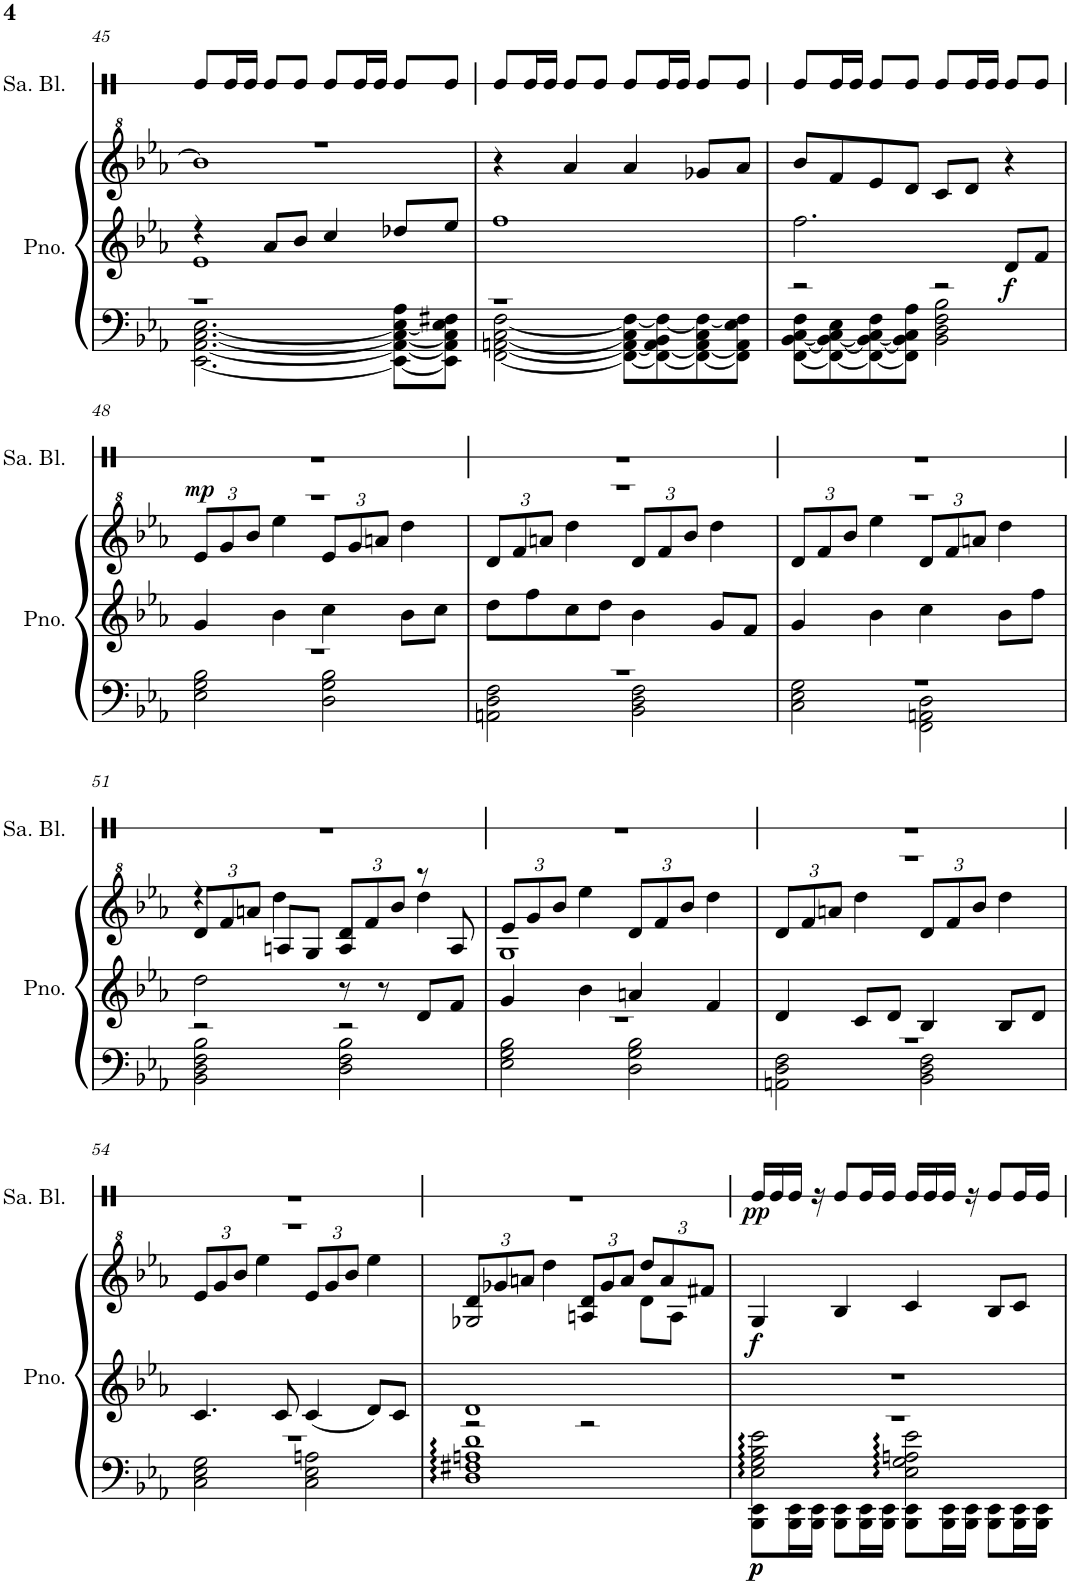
**kern	**kern	**kern	**dynam	**kern	**dynam
*part2	*part2	*part2	*part2	*part1	*part1
*staff4	*staff3	*staff2	*staff2/3/4	*staff1	*staff1
*I"钢琴	*	*	*	*I"沙锤块	*
!!LO:PB:g=z
*clefF4	*clefG2	*clefG^2	*	*clefX	*
*k[b-e-a-]	*k[b-e-a-]	*k[b-e-a-]	*	*k[]	*
*M4/4	*M4/4	*M4/4	*	*M4/4	*
=45	=45	=45	=45	=45	=45
*^	*^	*^	*	*	*
[2.EE-\ [2.AA-\ [2.C\ [2.E-\	1r	4r	1e-	1r	1bb-]	.	8Re/L	.
.	.	.	.	.	.	.	16Re/L	.
.	.	.	.	.	.	.	16Re/JJ	.
.	.	8a-/L	.	.	.	.	8Re/L	.
.	.	8b-/J	.	.	.	.	8Re/J	.
.	.	4cc/	.	.	.	.	8Re/L	.
.	.	.	.	.	.	.	16Re/L	.
.	.	.	.	.	.	.	16Re/JJ	.
8EE-\_ 8AA-\_ 8C\_ 8E-\_ 8A-\L	.	8dd-X/L	.	.	.	.	8Re/L	.
8EE-\] 8AA-\] 8C\] 8E-\] 8F#X\J	.	8ee-/J	.	.	.	.	8Re/J	.
*	*	*v	*v	*	*	*	*	*
*	*	*	*v	*v	*	*	*
=46	=46	=46	=46	=46	=46	=46
[2FF\ [2AAn\ [2C\ [2F\	1r	1ff	4r	.	8Re/L	.
.	.	.	.	.	16Re/L	.
.	.	.	.	.	16Re/JJ	.
.	.	.	4aa-/	.	8Re/L	.
.	.	.	.	.	8Re/J	.
8FF\_ 8AA\_ 8C\] 8F\_L	.	.	4aa-/	.	8Re/L	.
8FF\_ 8AA\_ 8BB-\ 8F\_	.	.	.	.	16Re/L	.
.	.	.	.	.	16Re/JJ	.
8FF\_ 8AA\_ 8C\ 8F\_	.	.	8gg-X/L	.	8Re/L	.
8FF\] 8AA\] 8E-\ 8F\]J	.	.	8aa-/J	.	8Re/J	.
=47	=47	=47	=47	=47	=47	=47
[8FF\ [8BB-\ [8C\ 8F\L	2r	2.ff\	8bb-/L	.	8Re/L	.
8FF\_ 8BB-\_ 8C\_ 8E-\	.	.	8ff/	.	16Re/L	.
.	.	.	.	.	16Re/JJ	.
8FF\_ 8BB-\_ 8C\_ 8F\	.	.	8ee-/	.	8Re/L	.
8FF\] 8BB-\] 8C\] 8A-\J	.	.	8dd/J	.	8Re/J	.
2BB-\ 2D\ 2F\ 2B-\	2r	.	8cc/L	.	8Re/L	.
.	.	.	8dd/J	.	16Re/L	.
.	.	.	.	.	16Re/JJ	.
!	!	!	!	!LO:DY:b=2	!	!
.	.	8d/L	4r	f	8Re/L	.
.	.	8f/J	.	.	8Re/J	.
!!LO:LB:g=z
=48	=48	=48	=48	=48	=48	=48
*	*	*	*^	*	*	*
*	*	*	*	*Xbrackettup	*	*	*
!	!	!	!	!	!LO:DY:a	!	!
2E-\ 2G\ 2B-\	1r	4g/	1r	12ee-/L	mp	1r	.
.	.	.	.	12gg/	.	.	.
.	.	.	.	12bb-/J	.	.	.
.	.	4b-\	.	4eee-\	.	.	.
2D\ 2G\ 2B-\	.	4cc\	.	12ee-/L	.	.	.
.	.	.	.	12gg/	.	.	.
.	.	.	.	12aan/J	.	.	.
.	.	8b-\L	.	4ddd\	.	.	.
.	.	8cc\J	.	.	.	.	.
=49	=49	=49	=49	=49	=49	=49	=49
2AAn\ 2D\ 2F\	1r	8dd\L	1r	12dd/L	.	1r	.
.	.	.	.	12ff/	.	.	.
.	.	8ff\	.	.	.	.	.
.	.	.	.	12aan/J	.	.	.
.	.	8cc\	.	4ddd\	.	.	.
.	.	8dd\J	.	.	.	.	.
2BB-\ 2D\ 2F\	.	4b-\	.	12dd/L	.	.	.
.	.	.	.	12ff/	.	.	.
.	.	.	.	12bb-/J	.	.	.
.	.	8g/L	.	4ddd\	.	.	.
.	.	8f/J	.	.	.	.	.
=50	=50	=50	=50	=50	=50	=50	=50
2C\ 2E-\ 2G\	1r	4g/	1r	12dd/L	.	1r	.
.	.	.	.	12ff/	.	.	.
.	.	.	.	12bb-/J	.	.	.
.	.	4b-\	.	4eee-\	.	.	.
2FF\ 2AAn\ 2D\	.	4cc\	.	12dd/L	.	.	.
.	.	.	.	12ff/	.	.	.
.	.	.	.	12aan/J	.	.	.
.	.	8b-\L	.	4ddd\	.	.	.
.	.	8ff\J	.	.	.	.	.
!!LO:LB:g=z
=51	=51	=51	=51	=51	=51	=51	=51
2BB-\ 2D\ 2F\ 2B-\	2r	2dd\	4r	12dd/L	.	1r	.
.	.	.	.	12ff/	.	.	.
.	.	.	.	12aan/J	.	.	.
.	.	.	8an/L	4ddd\	.	.	.
.	.	.	8g/J	.	.	.	.
2D\ 2F\ 2B-\	2r	8r	4a/	12dd/L	.	.	.
.	.	.	.	12ff/	.	.	.
.	.	8r	.	.	.	.	.
.	.	.	.	12bb-/J	.	.	.
.	.	8d/L	8r	4ddd\	.	.	.
.	.	8f/J	8a/	.	.	.	.
=52	=52	=52	=52	=52	=52	=52	=52
2E-\ 2G\ 2B-\	1r	4g/	1g	12ee-/L	.	1r	.
.	.	.	.	12gg/	.	.	.
.	.	.	.	12bb-/J	.	.	.
.	.	4b-\	.	4eee-\	.	.	.
2D\ 2G\ 2B-\	.	4an/	.	12dd/L	.	.	.
.	.	.	.	12ff/	.	.	.
.	.	.	.	12bb-/J	.	.	.
.	.	4f/	.	4ddd\	.	.	.
=53	=53	=53	=53	=53	=53	=53	=53
2AAn\ 2D\ 2F\	1r	4d/	1r	12dd/L	.	1r	.
.	.	.	.	12ff/	.	.	.
.	.	.	.	12aan/J	.	.	.
.	.	8c/L	.	4ddd\	.	.	.
.	.	8d/J	.	.	.	.	.
2BB-\ 2D\ 2F\	.	4B-/	.	12dd/L	.	.	.
.	.	.	.	12ff/	.	.	.
.	.	.	.	12bb-/J	.	.	.
.	.	8B-/L	.	4ddd\	.	.	.
.	.	8d/J	.	.	.	.	.
!!LO:LB:g=z
=54	=54	=54	=54	=54	=54	=54	=54
2C\ 2E-\ 2G\	1r	4.c/	1r	12ee-/L	.	1r	.
.	.	.	.	12gg/	.	.	.
.	.	.	.	12bb-/J	.	.	.
.	.	.	.	4eee-\	.	.	.
.	.	8c/	.	.	.	.	.
2C\ 2E-\ 2An\	.	4c/	.	12ee-/L	.	.	.
.	.	.	.	12gg/	.	.	.
.	.	.	.	12bb-/J	.	.	.
.	.	8d/L	.	4eee-\	.	.	.
.	.	8c/J	.	.	.	.	.
=55	=55	=55	=55	=55	=55	=55	=55
1D 1F#X 1An 1d	2r	1d	2g-X/	12dd/L	.	1r	.
.	.	.	.	12gg-X/	.	.	.
.	.	.	.	12aan/J	.	.	.
.	.	.	.	4ddd\	.	.	.
.	2r	.	4an/	12dd/L	.	.	.
.	.	.	.	12gg-/	.	.	.
.	.	.	.	12aa/J	.	.	.
.	.	.	8dd\L	12ddd/L	.	.	.
.	.	.	.	12aa/	.	.	.
.	.	.	8a\J	.	.	.	.
.	.	.	.	12ff#X/J	.	.	.
=56	=56	=56	=56	=56	=56	=56	=56
*	*^	*	*	*	*	*	*
!	!	!	!	!	!	!LO:DY:b=3	!	!
!	!	!	!	!	!	!LO:DY:n=1:b=3	!	!
!	!	!	!	!	!	!LO:DY:n=2:b	!	!LO:DY:b
*	*	*	*	*v	*v	*	*	*
2E-\ 2G\ 2B-\ 2e-\	8BBB-\ 8EE-\L	1r	1r	4g/	p p f	16Re/LL	pp
.	.	.	.	.	.	16Re/	.
.	16BBB-\ 16EE-\L	.	.	.	.	16Re/JJ	.
.	16BBB-\ 16EE-\JJ	.	.	.	.	16r	.
.	8BBB-\ 8EE-\L	.	.	4b-/	.	8Re/L	.
.	16BBB-\ 16EE-\L	.	.	.	.	16Re/L	.
.	16BBB-\ 16EE-\JJ	.	.	.	.	16Re/JJ	.
2E-\ 2G\ 2An\ 2e-\	8BBB-\ 8EE-\L	.	.	4cc/	.	16Re/LL	.
.	.	.	.	.	.	16Re/	.
.	16BBB-\ 16EE-\L	.	.	.	.	16Re/JJ	.
.	16BBB-\ 16EE-\JJ	.	.	.	.	16r	.
.	8BBB-\ 8EE-\L	.	.	8b-/L	.	8Re/L	.
.	16BBB-\ 16EE-\L	.	.	8cc/J	.	16Re/L	.
.	16BBB-\ 16EE-\JJ	.	.	.	.	16Re/JJ	.
*v	*v	*v	*	*	*	*	*
=	=	=	=	=	=
*-	*-	*-	*-	*-	*-
